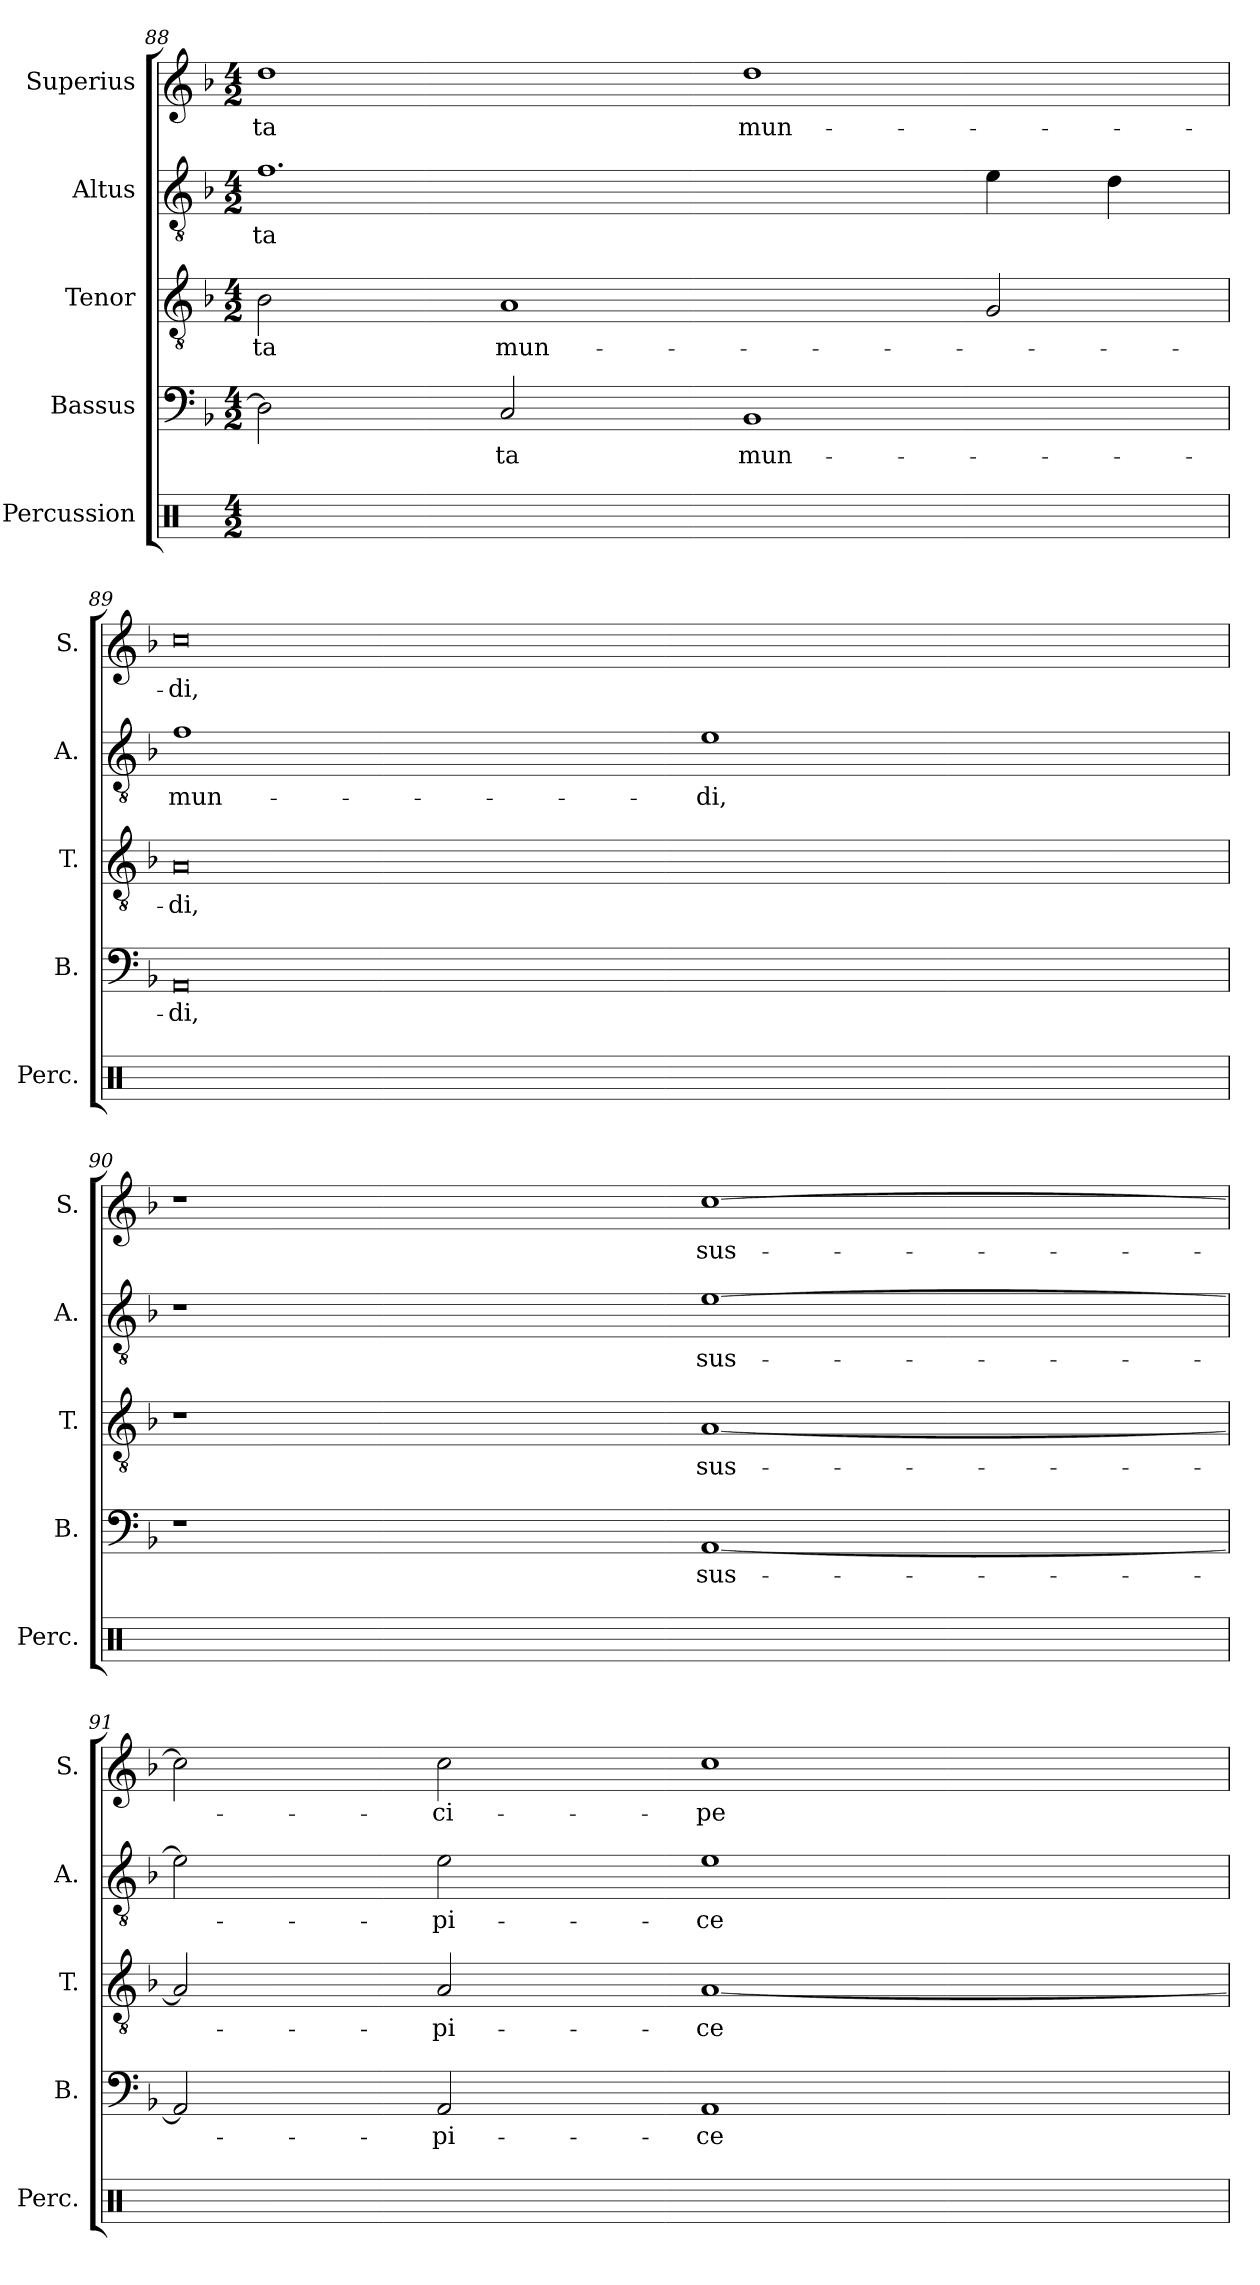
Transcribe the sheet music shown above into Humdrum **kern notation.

**kern	**kern	**text	**kern	**text	**kern	**text	**kern	**text
*part5	*part4	*part4	*part3	*part3	*part2	*part2	*part1	*part1
*staff5	*staff4	*staff4	*staff3	*staff3	*staff2	*staff2	*staff1	*staff1
*I"Percussion	*I"Bassus	*	*I"Tenor	*	*I"Altus	*	*I"Superius	*
*I'Perc.	*I'B.	*	*I'T.	*	*I'A.	*	*I'S.	*
!!LO:PB:g=z
*clefX	*clefF4	*	*clefGv2	*	*clefGv2	*	*clefG2	*
*	*	*	*ITrd7c12	*	*ITrd7c12	*	*	*
*k[]	*k[b-]	*	*k[b-]	*	*k[b-]	*	*k[b-]	*
*C:	*F:	*	*F:	*	*F:	*	*F:	*
*M4/2	*M4/2	*	*M4/2	*	*M4/2	*	*M4/2	*
=88	=88	=88	=88	=88	=88	=88	=88	=88
!	!	!	!	!LO:LY:b:color=#000000	!	!	!	!
!	!	!	!	!	!	!LO:LY:b:color=#000000	!	!
!	!	!	!	!	!	!	!	!LO:LY:b:color=#000000
16Rei/LLyy	2Di\]	.	2BB-i\	-ta	1.Fi	-ta	1ddi	-ta
16Rei/yy	.	.	.	.	.	.	.	.
16Rei/yy	.	.	.	.	.	.	.	.
16Rei/JJyy	.	.	.	.	.	.	.	.
16Rei/LLyy	.	.	.	.	.	.	.	.
16Rei/yy	.	.	.	.	.	.	.	.
16Rei/yy	.	.	.	.	.	.	.	.
16Rei/JJyy	.	.	.	.	.	.	.	.
!	!	!LO:LY:b:color=#000000	!	!	!	!	!	!
!	!	!	!	!LO:LY:b:color=#000000	!	!	!	!
16Rei/LLyy	2Ci/	-ta	1AAi	mun-	.	.	.	.
16Rei/yy	.	.	.	.	.	.	.	.
16Rei/yy	.	.	.	.	.	.	.	.
16Rei/JJyy	.	.	.	.	.	.	.	.
16Rei/LLyy	.	.	.	.	.	.	.	.
16Rei/yy	.	.	.	.	.	.	.	.
16Rei/yy	.	.	.	.	.	.	.	.
16Rei/JJyy	.	.	.	.	.	.	.	.
!	!	!LO:LY:b:color=#000000	!	!	!	!	!	!
!	!	!	!	!	!	!	!	!LO:LY:b:color=#000000
16Rei/LLyy	1BB-i	mun-	.	.	.	.	1ddi	mun-
16Rei/yy	.	.	.	.	.	.	.	.
16Rei/yy	.	.	.	.	.	.	.	.
16Rei/JJyy	.	.	.	.	.	.	.	.
16Rei/LLyy	.	.	.	.	.	.	.	.
16Rei/yy	.	.	.	.	.	.	.	.
16Rei/yy	.	.	.	.	.	.	.	.
16Rei/JJyy	.	.	.	.	.	.	.	.
16Rei/LLyy	.	.	2GGi/	.	4Ei\	.	.	.
16Rei/yy	.	.	.	.	.	.	.	.
16Rei/yy	.	.	.	.	.	.	.	.
16Rei/JJyy	.	.	.	.	.	.	.	.
16Rei/LLyy	.	.	.	.	4Di\	.	.	.
16Rei/yy	.	.	.	.	.	.	.	.
16Rei/yy	.	.	.	.	.	.	.	.
16Rei/JJyy	.	.	.	.	.	.	.	.
=89	=89	=89	=89	=89	=89	=89	=89	=89
!	!	!LO:LY:b:color=#000000	!	!	!	!	!	!
!	!	!	!	!LO:LY:b:color=#000000	!	!	!	!
!	!	!	!	!	!	!LO:LY:b:color=#000000	!	!
!	!	!	!	!	!	!	!	!LO:LY:b:color=#000000
16Rei/LLyy	0AAi	-di,	0AAi	-di,	1Fi	mun-	0cci	-di,
16Rei/yy	.	.	.	.	.	.	.	.
16Rei/yy	.	.	.	.	.	.	.	.
16Rei/JJyy	.	.	.	.	.	.	.	.
16Rei/LLyy	.	.	.	.	.	.	.	.
16Rei/yy	.	.	.	.	.	.	.	.
16Rei/yy	.	.	.	.	.	.	.	.
16Rei/JJyy	.	.	.	.	.	.	.	.
16Rei/LLyy	.	.	.	.	.	.	.	.
16Rei/yy	.	.	.	.	.	.	.	.
16Rei/yy	.	.	.	.	.	.	.	.
16Rei/JJyy	.	.	.	.	.	.	.	.
16Rei/LLyy	.	.	.	.	.	.	.	.
16Rei/yy	.	.	.	.	.	.	.	.
16Rei/yy	.	.	.	.	.	.	.	.
16Rei/JJyy	.	.	.	.	.	.	.	.
!	!	!	!	!	!	!LO:LY:b:color=#000000	!	!
16Rei/LLyy	.	.	.	.	1Ei	-di,	.	.
16Rei/yy	.	.	.	.	.	.	.	.
16Rei/yy	.	.	.	.	.	.	.	.
16Rei/JJyy	.	.	.	.	.	.	.	.
16Rei/LLyy	.	.	.	.	.	.	.	.
16Rei/yy	.	.	.	.	.	.	.	.
16Rei/yy	.	.	.	.	.	.	.	.
16Rei/JJyy	.	.	.	.	.	.	.	.
16Rei/LLyy	.	.	.	.	.	.	.	.
16Rei/yy	.	.	.	.	.	.	.	.
16Rei/yy	.	.	.	.	.	.	.	.
16Rei/JJyy	.	.	.	.	.	.	.	.
16Rei/LLyy	.	.	.	.	.	.	.	.
16Rei/yy	.	.	.	.	.	.	.	.
16Rei/yy	.	.	.	.	.	.	.	.
16Rei/JJyy	.	.	.	.	.	.	.	.
=90	=90	=90	=90	=90	=90	=90	=90	=90
16Rei/LLyy	1r	.	1r	.	1r	.	1r	.
16Rei/yy	.	.	.	.	.	.	.	.
16Rei/yy	.	.	.	.	.	.	.	.
16Rei/JJyy	.	.	.	.	.	.	.	.
16Rei/LLyy	.	.	.	.	.	.	.	.
16Rei/yy	.	.	.	.	.	.	.	.
16Rei/yy	.	.	.	.	.	.	.	.
16Rei/JJyy	.	.	.	.	.	.	.	.
16Rei/LLyy	.	.	.	.	.	.	.	.
16Rei/yy	.	.	.	.	.	.	.	.
16Rei/yy	.	.	.	.	.	.	.	.
16Rei/JJyy	.	.	.	.	.	.	.	.
16Rei/LLyy	.	.	.	.	.	.	.	.
16Rei/yy	.	.	.	.	.	.	.	.
16Rei/yy	.	.	.	.	.	.	.	.
16Rei/JJyy	.	.	.	.	.	.	.	.
!	!	!LO:LY:b:color=#000000	!	!	!	!	!	!
!	!	!	!	!LO:LY:b:color=#000000	!	!	!	!
!	!	!	!	!	!	!LO:LY:b:color=#000000	!	!
!	!	!	!	!	!	!	!	!LO:LY:b:color=#000000
16Rei/LLyy	[<1AAi	sus-	[<1AAi	sus-	[>1Ei	sus-	[>1cci	sus-
16Rei/yy	.	.	.	.	.	.	.	.
16Rei/yy	.	.	.	.	.	.	.	.
16Rei/JJyy	.	.	.	.	.	.	.	.
16Rei/LLyy	.	.	.	.	.	.	.	.
16Rei/yy	.	.	.	.	.	.	.	.
16Rei/yy	.	.	.	.	.	.	.	.
16Rei/JJyy	.	.	.	.	.	.	.	.
16Rei/LLyy	.	.	.	.	.	.	.	.
16Rei/yy	.	.	.	.	.	.	.	.
16Rei/yy	.	.	.	.	.	.	.	.
16Rei/JJyy	.	.	.	.	.	.	.	.
16Rei/LLyy	.	.	.	.	.	.	.	.
16Rei/yy	.	.	.	.	.	.	.	.
16Rei/yy	.	.	.	.	.	.	.	.
16Rei/JJyy	.	.	.	.	.	.	.	.
=91	=91	=91	=91	=91	=91	=91	=91	=91
16Rei/LLyy	2AAi/]	.	2AAi/]	.	2Ei\]	.	2cci\]	.
16Rei/yy	.	.	.	.	.	.	.	.
16Rei/yy	.	.	.	.	.	.	.	.
16Rei/JJyy	.	.	.	.	.	.	.	.
16Rei/LLyy	.	.	.	.	.	.	.	.
16Rei/yy	.	.	.	.	.	.	.	.
16Rei/yy	.	.	.	.	.	.	.	.
16Rei/JJyy	.	.	.	.	.	.	.	.
!	!	!LO:LY:b:color=#000000	!	!	!	!	!	!
!	!	!	!	!LO:LY:b:color=#000000	!	!	!	!
!	!	!	!	!	!	!LO:LY:b:color=#000000	!	!
!	!	!	!	!	!	!	!	!LO:LY:b:color=#000000
16Rei/LLyy	2AAi/	-pi-	2AAi/	-pi-	2Ei\	-pi-	2cci\	-ci-
16Rei/yy	.	.	.	.	.	.	.	.
16Rei/yy	.	.	.	.	.	.	.	.
16Rei/JJyy	.	.	.	.	.	.	.	.
16Rei/LLyy	.	.	.	.	.	.	.	.
16Rei/yy	.	.	.	.	.	.	.	.
16Rei/yy	.	.	.	.	.	.	.	.
16Rei/JJyy	.	.	.	.	.	.	.	.
!	!	!LO:LY:b:color=#000000	!	!	!	!	!	!
!	!	!	!	!LO:LY:b:color=#000000	!	!	!	!
!	!	!	!	!	!	!LO:LY:b:color=#000000	!	!
!	!	!	!	!	!	!	!	!LO:LY:b:color=#000000
16Rei/LLyy	1AAi	-ce	[<1AAi	-ce	1Ei	-ce	1cci	-pe
16Rei/yy	.	.	.	.	.	.	.	.
16Rei/yy	.	.	.	.	.	.	.	.
16Rei/JJyy	.	.	.	.	.	.	.	.
16Rei/LLyy	.	.	.	.	.	.	.	.
16Rei/yy	.	.	.	.	.	.	.	.
16Rei/yy	.	.	.	.	.	.	.	.
16Rei/JJyy	.	.	.	.	.	.	.	.
16Rei/LLyy	.	.	.	.	.	.	.	.
16Rei/yy	.	.	.	.	.	.	.	.
16Rei/yy	.	.	.	.	.	.	.	.
16Rei/JJyy	.	.	.	.	.	.	.	.
16Rei/LLyy	.	.	.	.	.	.	.	.
16Rei/yy	.	.	.	.	.	.	.	.
16Rei/yy	.	.	.	.	.	.	.	.
16Rei/JJyy	.	.	.	.	.	.	.	.
=	=	=	=	=	=	=	=	=
*-	*-	*-	*-	*-	*-	*-	*-	*-
